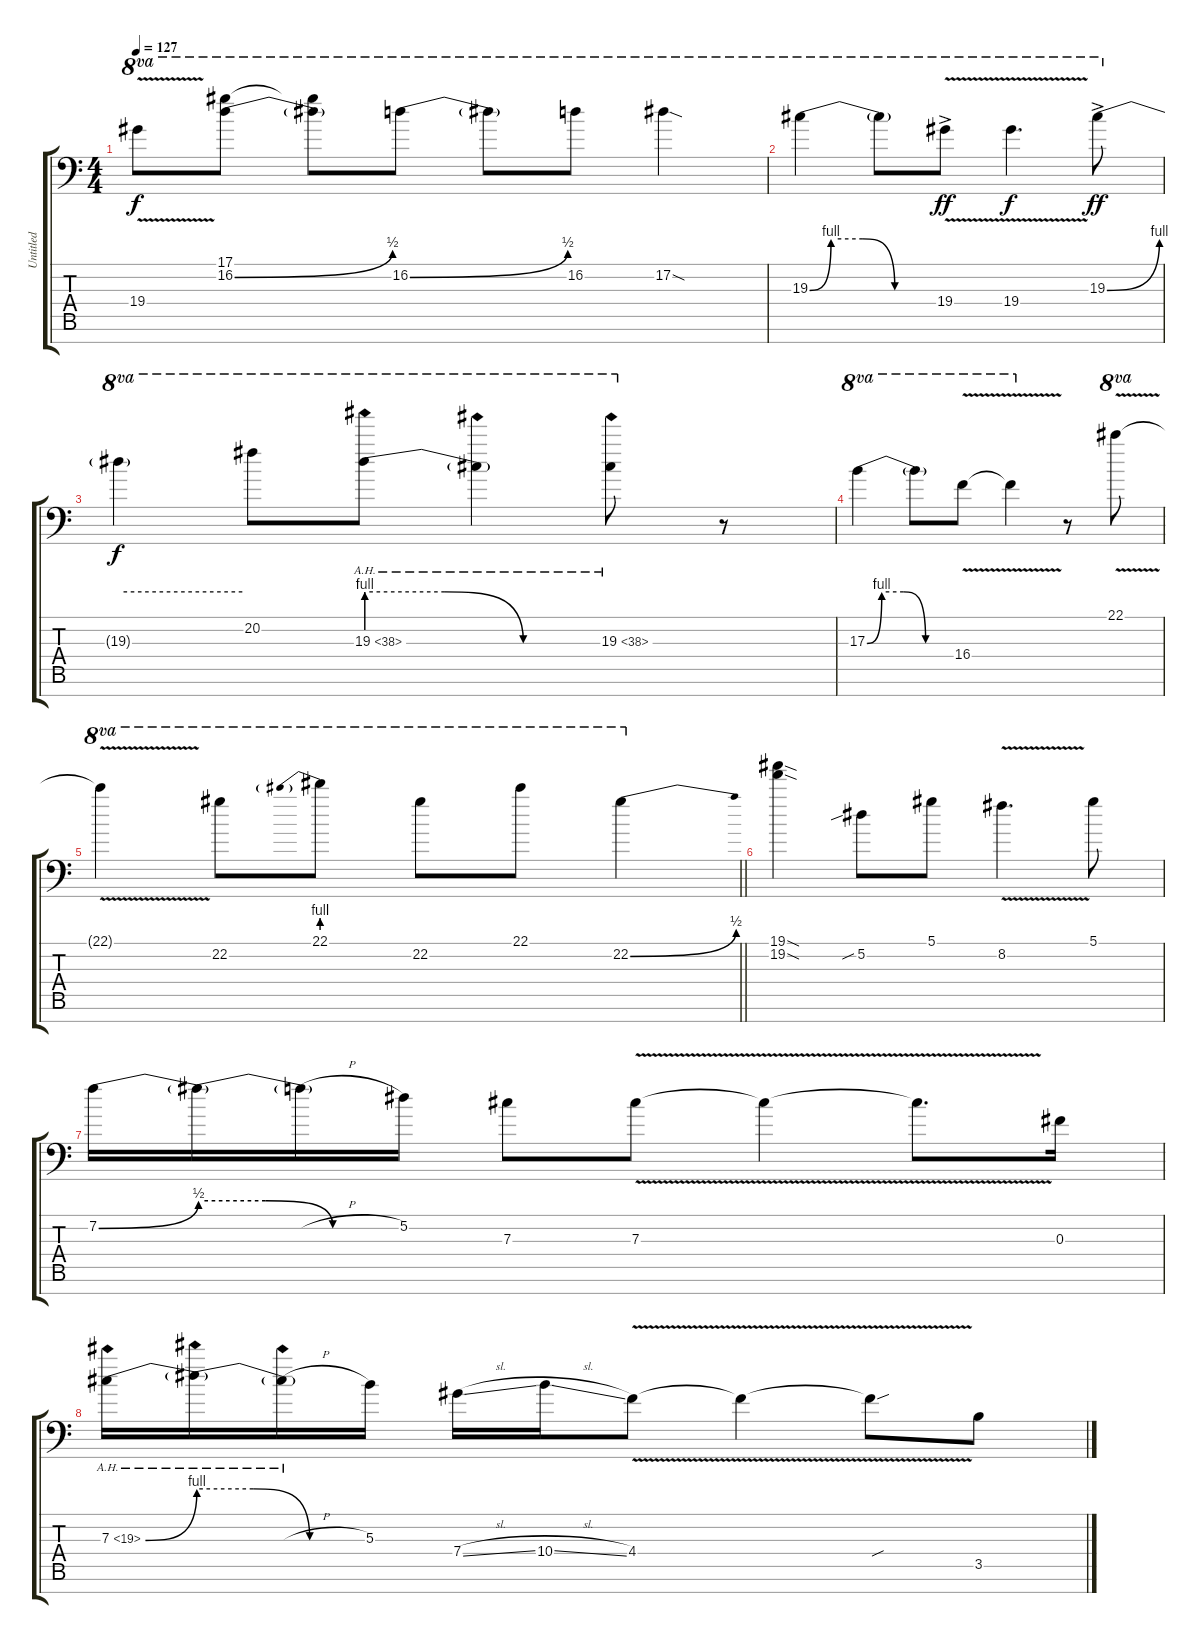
\track ("Untitled" "Untitled") {instrument overdrivenguitar}
\staff {score tabs}
\tuning (Eb4 Bb3 Gb3 Db3 Ab2 Eb2 Bb1) {hide}
\ts (4 4)
\tempo 127
\clef f4
\ks c
19.4{v t}.8{ot 8va dy f} (17.1 16.2{be (bend 0 0 60 2)}).8{ot 8va} (17.1{t} 16.2{t}).8{ot 8va} 16.2{be (bend 0 0 60 2)}.8{ot 8va} 16.2{t}.8{ot 8va} 16.2.8{ot 8va} 17.2{sod}.4{ot 8va} |
19.3{be (custom 0 0 10 4 25 4 40 0 60 0)}.4{ot 8va} 19.3{t}.8{ot 8va} 19.4{v ac}.8{ot 8va dy ff} 19.4{v}.4{d ot 8va dy f} 19.3{be (bend 0 0 60 4) ac}.8{ot 8va dy ff} |
19.3{be (hold 0 4 60 4) t}.4{ot 8va dy f} 20.2.8{ot 8va} 19.3{be (custom 0 4 20 4 40 0 60 0) ah 19}.8{ot 8va} 19.3{ah 19 t}.4{ot 8va} 19.3{ah 19}.8{ot 8va} r.8 |
17.3{be (custom 0 0 10 4 25 4 40 0 60 0)}.4{ot 8va} 17.3{t}.8{ot 8va} 16.4{v}.8{ot 8va} 16.4{v t}.4{ot 8va} r.8 22.1{v}.8{ot 8va} |
\barLineRight lightlight
22.1{v t}.4{ot 8va} 22.2.8{ot 8va} 22.1{be (prebend 0 4 60 4)}.8{ot 8va} 22.2.8{ot 8va} 22.1.8{ot 8va} 22.2{be (bend 0 0 60 2)}.4{ot 8va} |
(19.1{sod} 19.2{sod}).4 5.2{sib}.8 5.1.8 8.2{v}.4{d} 5.1.8 |
7.2{be (bend 0 0 60 2)}.16 7.2{be (custom 0 2 20 2 40 0 60 0) t}.16 7.2{h t}.16 5.2.16 7.3.8 7.3{v}.8 7.3{v t}.4 7.3{v t}.8{d} 0.3.16 |
7.3{be (bend 0 0 60 4) ah 12}.16 7.3{be (custom 0 4 20 4 40 0 60 0) ah 12 t}.16 7.3{ah 12 h t}.16 5.3.16 7.4{sl}.16 10.4{sl}.16 4.4{v}.8 4.4{v t}.4 4.4{sou t}.8 3.5{h}.8
